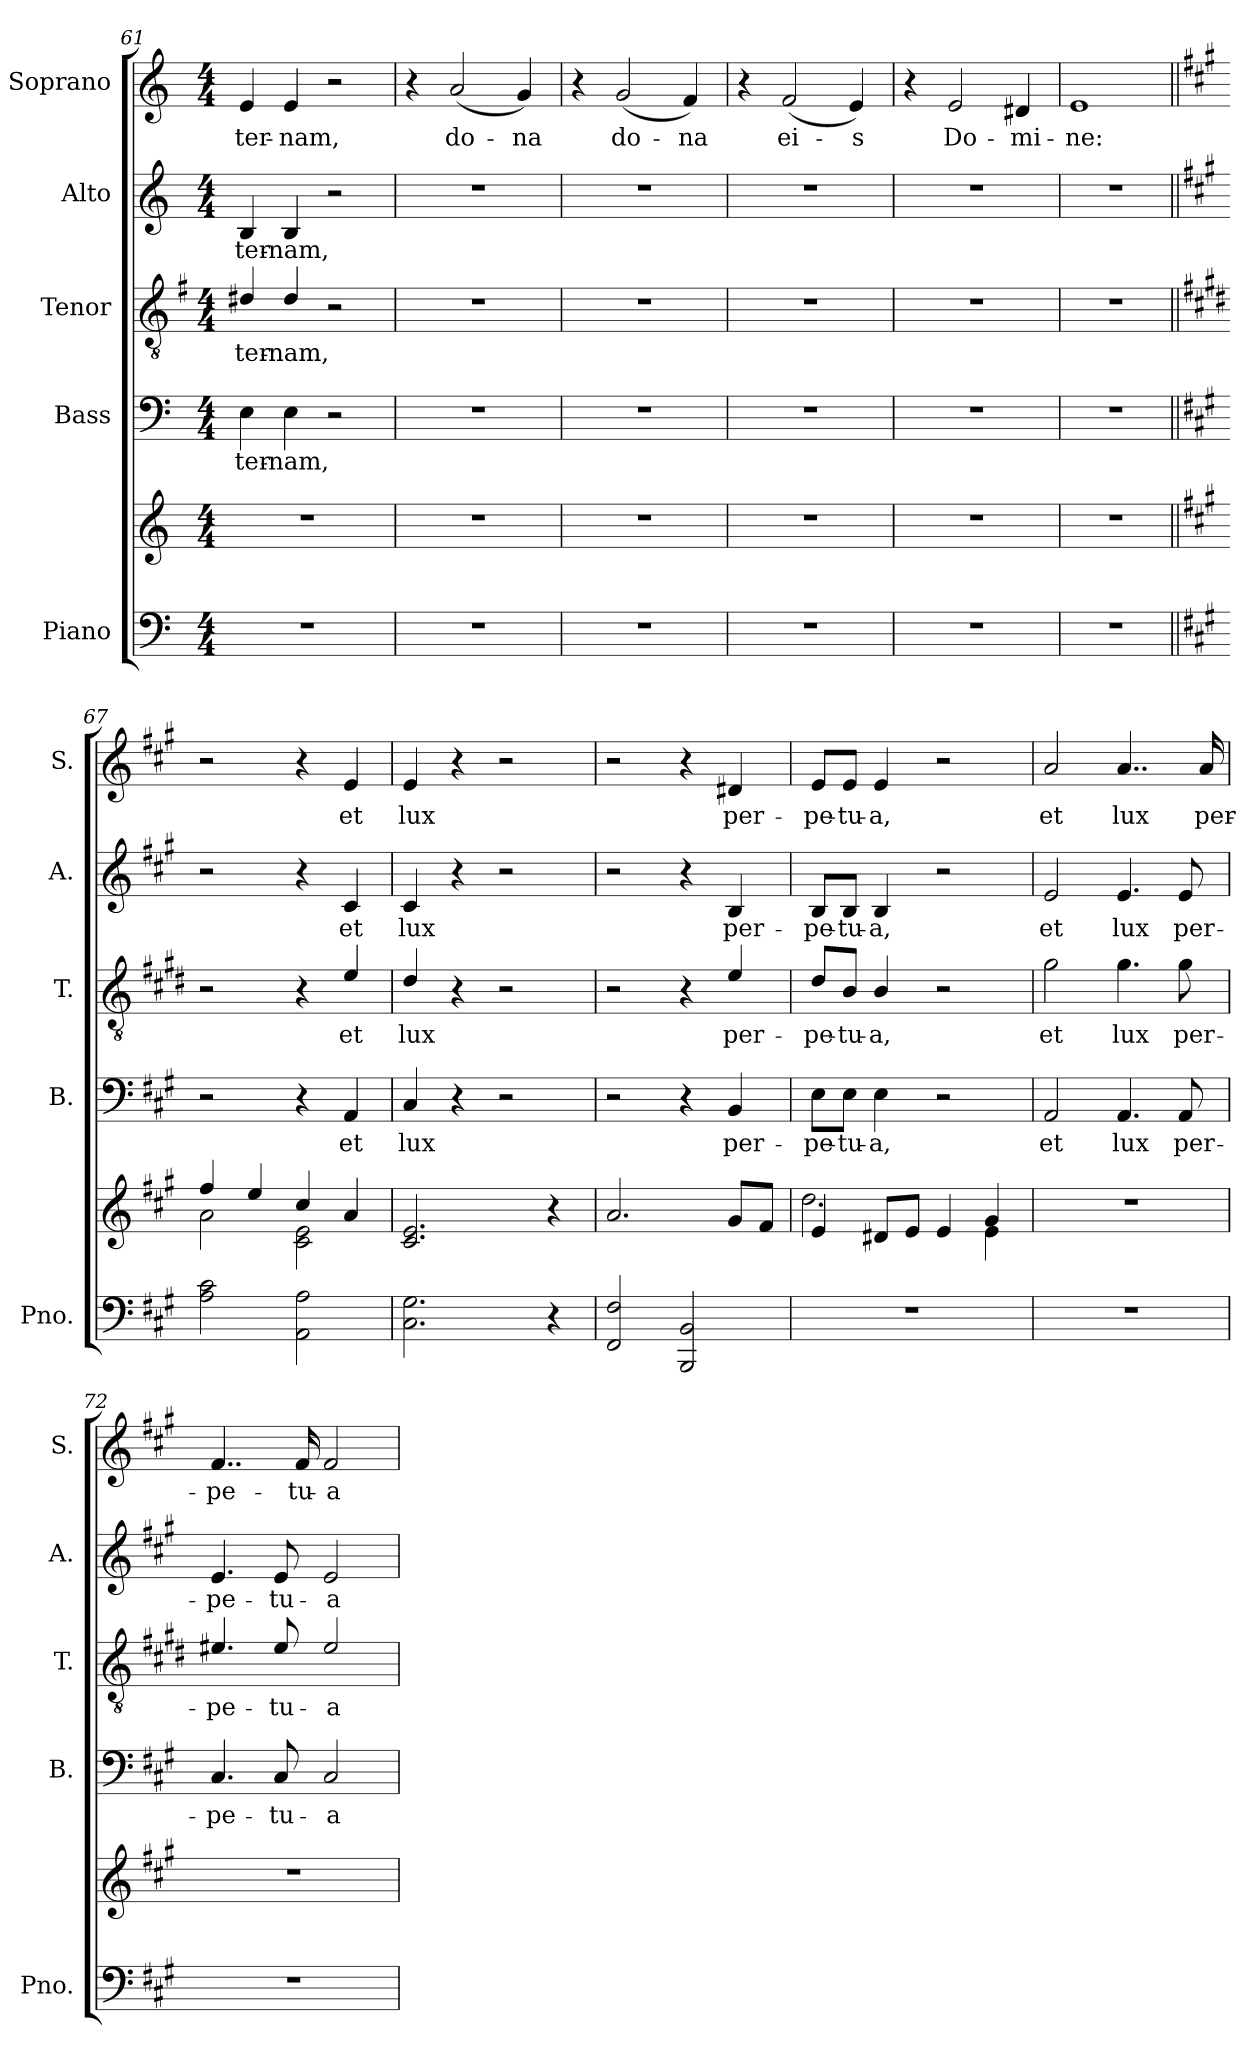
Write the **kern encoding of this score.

**kern	**kern	**kern	**text	**kern	**text	**kern	**text	**kern	**text
*part5	*part5	*part4	*part4	*part3	*part3	*part2	*part2	*part1	*part1
*staff6	*staff5	*staff4	*staff4	*staff3	*staff3	*staff2	*staff2	*staff1	*staff1
*I"Piano	*	*I"Bass	*	*I"Tenor	*	*I"Alto	*	*I"Soprano	*
*I'Pno.	*	*I'B.	*	*I'T.	*	*I'A.	*	*I'S.	*
*clefF4	*clefG2	*clefF4	*	*clefGv2	*	*clefG2	*	*clefG2	*
*	*	*	*	*ITrd4c7	*	*	*	*	*
*k[]	*k[]	*k[]	*	*k[]	*	*k[]	*	*k[]	*
*C:	*C:	*C:	*	*C:	*	*C:	*	*C:	*
*M4/4	*M4/4	*M4/4	*	*M4/4	*	*M4/4	*	*M4/4	*
=61	=61	=61	=61	=61	=61	=61	=61	=61	=61
1r	1r	4E\	-ter-	4G#X/	-ter-	4B/	-ter-	4e/	-ter-
.	.	4E\	-nam,	4G#/	-nam,	4B/	-nam,	4e/	-nam,
.	.	2r	.	2r	.	2r	.	2r	.
=62	=62	=62	=62	=62	=62	=62	=62	=62	=62
1r	1r	1r	.	1r	.	1r	.	4r	.
.	.	.	.	.	.	.	.	(2a/	do-
.	.	.	.	.	.	.	.	4g/)	-na
=63	=63	=63	=63	=63	=63	=63	=63	=63	=63
1r	1r	1r	.	1r	.	1r	.	4r	.
.	.	.	.	.	.	.	.	(2g/	do-
.	.	.	.	.	.	.	.	4f/)	-na
=64	=64	=64	=64	=64	=64	=64	=64	=64	=64
1r	1r	1r	.	1r	.	1r	.	4r	.
.	.	.	.	.	.	.	.	(2f/	ei-
.	.	.	.	.	.	.	.	4e/)	-s
=65	=65	=65	=65	=65	=65	=65	=65	=65	=65
1r	1r	1r	.	1r	.	1r	.	4r	.
.	.	.	.	.	.	.	.	2e/	Do-
.	.	.	.	.	.	.	.	4d#X/	-mi-
=66	=66	=66	=66	=66	=66	=66	=66	=66	=66
1r	1r	1r	.	1r	.	1r	.	1e	-ne:
=67||	=67||	=67||	=67||	=67||	=67||	=67||	=67||	=67||	=67||
*k[f#c#g#]	*k[f#c#g#]	*k[f#c#g#]	*	*k[f#c#g#]	*	*k[f#c#g#]	*	*k[f#c#g#]	*
*A:	*A:	*A:	*	*A:	*	*A:	*	*A:	*
*	*^	*	*	*	*	*	*	*	*
2A\ 2c#\	4ff#/	2a\	2r	.	2r	.	2r	.	2r	.
.	4ee/	.	.	.	.	.	.	.	.	.
2AA\ 2A\	4cc#/	2c#\ 2e\	4r	.	4r	.	4r	.	4r	.
.	4a/	.	4AA/	et	4A/	et	4c#/	et	4e/	et
*	*v	*v	*	*	*	*	*	*	*	*
=68	=68	=68	=68	=68	=68	=68	=68	=68	=68
2.C#\ 2.G#\	2.c#/ 2.e/	4C#/	lux	4G#/	lux	4c#/	lux	4e/	lux
.	.	4r	.	4r	.	4r	.	4r	.
.	.	2r	.	2r	.	2r	.	2r	.
4r	4r	.	.	.	.	.	.	.	.
=69	=69	=69	=69	=69	=69	=69	=69	=69	=69
2FF#/ 2F#/	2.a/	2r	.	2r	.	2r	.	2r	.
2BBB/ 2BB/	.	4r	.	4r	.	4r	.	4r	.
.	8g#/L	4BB/	per-	4A/	per-	4B/	per-	4d#X/	per-
.	8f#/J	.	.	.	.	.	.	.	.
=70	=70	=70	=70	=70	=70	=70	=70	=70	=70
*	*^	*	*	*	*	*	*	*	*
1r	4e/	2.dd\	8E\L	-pe-	8G#/L	-pe-	8B/L	-pe-	8e/L	-pe-
.	.	.	8E\J	-tu-	8E/J	-tu-	8B/J	-tu-	8e/J	-tu-
.	8d#X/L	.	4E\	-a,	4E/	-a,	4B/	-a,	4e/	-a,
.	8e/J	.	.	.	.	.	.	.	.	.
.	4e/	.	2r	.	2r	.	2r	.	2r	.
.	4g#/	4e\	.	.	.	.	.	.	.	.
*	*v	*v	*	*	*	*	*	*	*	*
=71	=71	=71	=71	=71	=71	=71	=71	=71	=71
1r	1r	2AA/	et	2c#\	et	2e/	et	2a/	et
.	.	4.AA/	lux	4.c#\	lux	4.e/	lux	4..a/	lux
.	.	8AA/	per-	8c#\	per-	8e/	per-	.	.
.	.	.	.	.	.	.	.	16a/	per-
=72	=72	=72	=72	=72	=72	=72	=72	=72	=72
1r	1r	4.C#/	-pe-	4.A#X/	-pe-	4.e/	-pe-	4..f#/	-pe-
.	.	8C#/	-tu-	8A#/	-tu-	8e/	-tu-	.	.
.	.	.	.	.	.	.	.	16f#/	-tu-
.	.	2C#/	-a	2A#/	-a	2e/	-a	2f#/	-a
=	=	=	=	=	=	=	=	=	=
*-	*-	*-	*-	*-	*-	*-	*-	*-	*-
